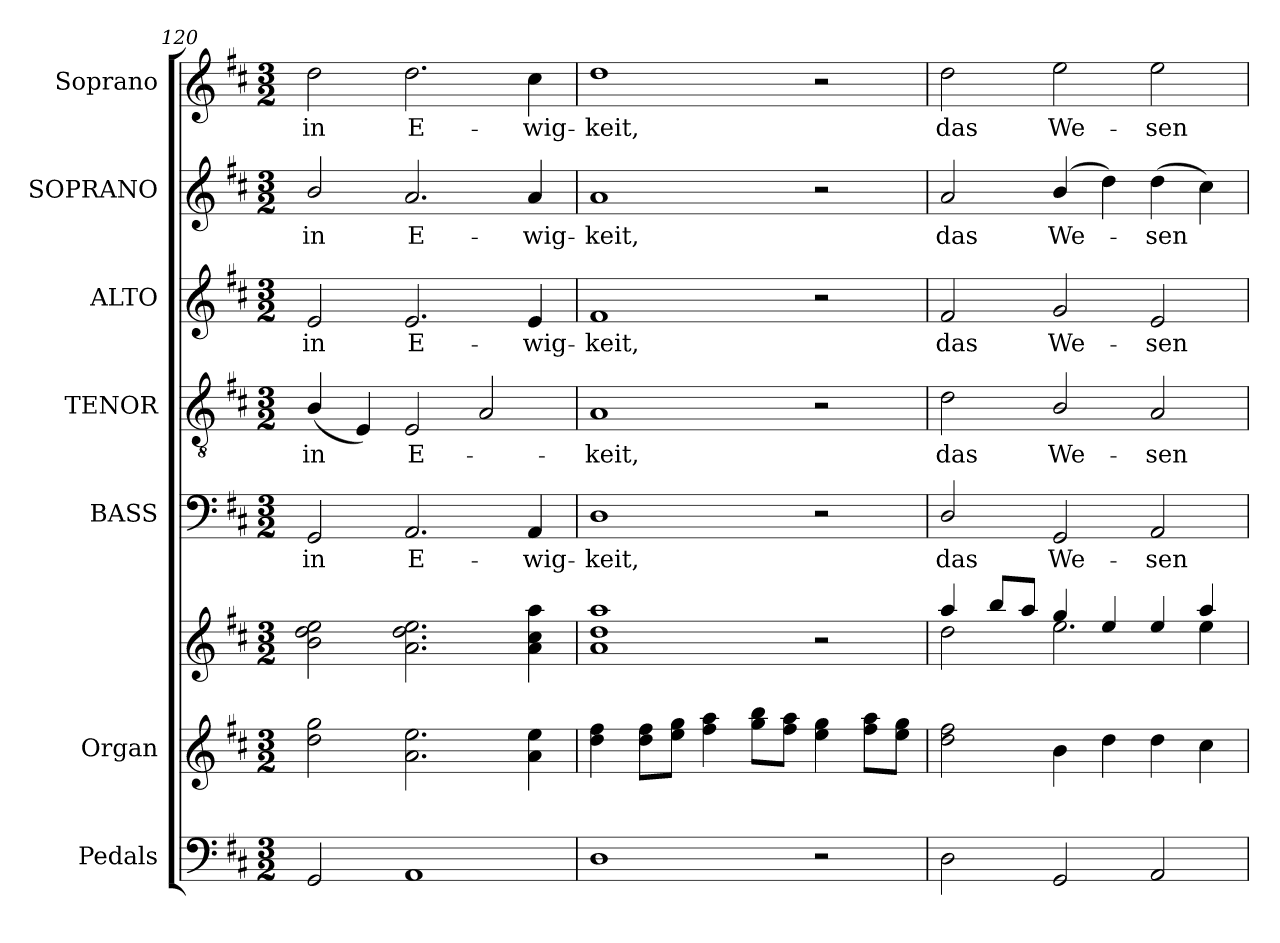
**kern	**kern	**kern	**kern	**text	**kern	**text	**kern	**text	**kern	**text	**kern	**text
*part7	*part6	*part6	*part5	*part5	*part4	*part4	*part3	*part3	*part2	*part2	*part1	*part1
*staff8	*staff7	*staff6	*staff5	*staff5	*staff4	*staff4	*staff3	*staff3	*staff2	*staff2	*staff1	*staff1
*I"Pedals	*I"Organ	*	*I"BASS	*	*I"TENOR	*	*I"ALTO	*	*I"SOPRANO	*	*I"Soprano	*
*I'Ped.	*I'Org.	*	*I'B.	*	*I'T.	*	*I'A.	*	*I'S.	*	*I'S.	*
!!LO:LB:g=z
*clefF4	*clefG2	*clefG2	*clefF4	*	*clefGv2	*	*clefG2	*	*clefG2	*	*clefG2	*
*	*	*	*	*	*ITrd7c12	*	*	*	*	*	*	*
*k[f#c#]	*k[f#c#]	*k[f#c#]	*k[f#c#]	*	*k[f#c#]	*	*k[f#c#]	*	*k[f#c#]	*	*k[f#c#]	*
*D:	*D:	*D:	*D:	*	*D:	*	*D:	*	*D:	*	*D:	*
*M3/2	*M3/2	*M3/2	*M3/2	*	*M3/2	*	*M3/2	*	*M3/2	*	*M3/2	*
=120	=120	=120	=120	=120	=120	=120	=120	=120	=120	=120	=120	=120
!	!	!	!	!LO:LY:b:color=#000000	!	!	!	!	!	!	!	!
!	!	!	!	!	!	!LO:LY:b:color=#000000	!	!	!	!	!	!
!	!	!	!	!	!	!	!	!LO:LY:b:color=#000000	!	!	!	!
!	!	!	!	!	!	!	!	!	!	!LO:LY:b:color=#000000	!	!
!	!	!	!	!	!	!	!	!	!	!	!	!LO:LY:b:color=#000000
2GGi/	2ddi\ 2ggi	2bi\ 2ddi 2eei	2GGi/	in	(4BBi/	in	2ei/	in	2bi/	in	2ddi\	in
.	.	.	.	.	4EEi/)	.	.	.	.	.	.	.
!	!	!	!	!LO:LY:b:color=#000000	!	!	!	!	!	!	!	!
!	!	!	!	!	!	!LO:LY:b:color=#000000	!	!	!	!	!	!
!	!	!	!	!	!	!	!	!LO:LY:b:color=#000000	!	!	!	!
!	!	!	!	!	!	!	!	!	!	!LO:LY:b:color=#000000	!	!
!	!	!	!	!	!	!	!	!	!	!	!	!LO:LY:b:color=#000000
1AAi	2.ai\ 2.eei	2.ai\ 2.ddi 2.eei	2.AAi/	E-	2EEi/	E-	2.ei/	E-	2.ai/	E-	2.ddi\	E-
.	.	.	.	.	2AAi/	.	.	.	.	.	.	.
!	!	!	!	!LO:LY:b:color=#000000	!	!	!	!	!	!	!	!
!	!	!	!	!	!	!	!	!LO:LY:b:color=#000000	!	!	!	!
!	!	!	!	!	!	!	!	!	!	!LO:LY:b:color=#000000	!	!
!	!	!	!	!	!	!	!	!	!	!	!	!LO:LY:b:color=#000000
.	4ai\ 4eei	4ai\ 4cc#i 4aai	4AAi/	-wig-	.	.	4ei/	-wig-	4ai/	-wig-	4cc#i\	-wig-
=121	=121	=121	=121	=121	=121	=121	=121	=121	=121	=121	=121	=121
!	!	!	!	!LO:LY:b:color=#000000	!	!	!	!	!	!	!	!
!	!	!	!	!	!	!LO:LY:b:color=#000000	!	!	!	!	!	!
!	!	!	!	!	!	!	!	!LO:LY:b:color=#000000	!	!	!	!
!	!	!	!	!	!	!	!	!	!	!LO:LY:b:color=#000000	!	!
!	!	!	!	!	!	!	!	!	!	!	!	!LO:LY:b:color=#000000
1Di	4ddi\ 4ff#i	1ai 1ddi 1aai	1Di	-keit,	1AAi	-keit,	1f#i	-keit,	1ai	-keit,	1ddi	-keit,
.	8ddi\ 8ff#iL	.	.	.	.	.	.	.	.	.	.	.
.	8eei\ 8ggiJ	.	.	.	.	.	.	.	.	.	.	.
.	4ff#i\ 4aai	.	.	.	.	.	.	.	.	.	.	.
.	8ggi\ 8bbiL	.	.	.	.	.	.	.	.	.	.	.
.	8ff#i\ 8aaiJ	.	.	.	.	.	.	.	.	.	.	.
2r	4eei\ 4ggi	2r	2r	.	2r	.	2r	.	2r	.	2r	.
.	8ff#i\ 8aaiL	.	.	.	.	.	.	.	.	.	.	.
.	8eei\ 8ggiJ	.	.	.	.	.	.	.	.	.	.	.
=122	=122	=122	=122	=122	=122	=122	=122	=122	=122	=122	=122	=122
*	*	*^	*	*	*	*	*	*	*	*	*	*
!	!	!	!	!	!LO:LY:b:color=#000000	!	!	!	!	!	!	!	!
!	!	!	!	!	!	!	!LO:LY:b:color=#000000	!	!	!	!	!	!
!	!	!	!	!	!	!	!	!	!LO:LY:b:color=#000000	!	!	!	!
!	!	!	!	!	!	!	!	!	!	!	!LO:LY:b:color=#000000	!	!
!	!	!	!	!	!	!	!	!	!	!	!	!	!LO:LY:b:color=#000000
2Di\	2ddi\ 2ff#i	4aai/	2ddi\	2Di/	das	2Di\	das	2f#i/	das	2ai/	das	2ddi\	das
.	.	8bbi/L	.	.	.	.	.	.	.	.	.	.	.
.	.	8aai/J	.	.	.	.	.	.	.	.	.	.	.
!	!	!	!	!	!LO:LY:b:color=#000000	!	!	!	!	!	!	!	!
!	!	!	!	!	!	!	!LO:LY:b:color=#000000	!	!	!	!	!	!
!	!	!	!	!	!	!	!	!	!LO:LY:b:color=#000000	!	!	!	!
!	!	!	!	!	!	!	!	!	!	!	!LO:LY:b:color=#000000	!	!
!	!	!	!	!	!	!	!	!	!	!	!	!	!LO:LY:b:color=#000000
2GGi/	4bi\	4ggi/	2.eei\	2GGi/	We-	2BBi/	We-	2gi/	We-	(4bi/	We-	2eei\	We-
.	4ddi\	4eei/	.	.	.	.	.	.	.	4ddi\)	.	.	.
!	!	!	!	!	!LO:LY:b:color=#000000	!	!	!	!	!	!	!	!
!	!	!	!	!	!	!	!LO:LY:b:color=#000000	!	!	!	!	!	!
!	!	!	!	!	!	!	!	!	!LO:LY:b:color=#000000	!	!	!	!
!	!	!	!	!	!	!	!	!	!	!	!LO:LY:b:color=#000000	!	!
!	!	!	!	!	!	!	!	!	!	!	!	!	!LO:LY:b:color=#000000
2AAi/	4ddi\	4eei/	.	2AAi/	-sen	2AAi/	-sen	2ei/	-sen	(4ddi\	-sen	2eei\	-sen
.	4cc#i\	4aai/	4eei\	.	.	.	.	.	.	4cc#i\)	.	.	.
*	*	*v	*v	*	*	*	*	*	*	*	*	*	*
=	=	=	=	=	=	=	=	=	=	=	=	=
*-	*-	*-	*-	*-	*-	*-	*-	*-	*-	*-	*-	*-
